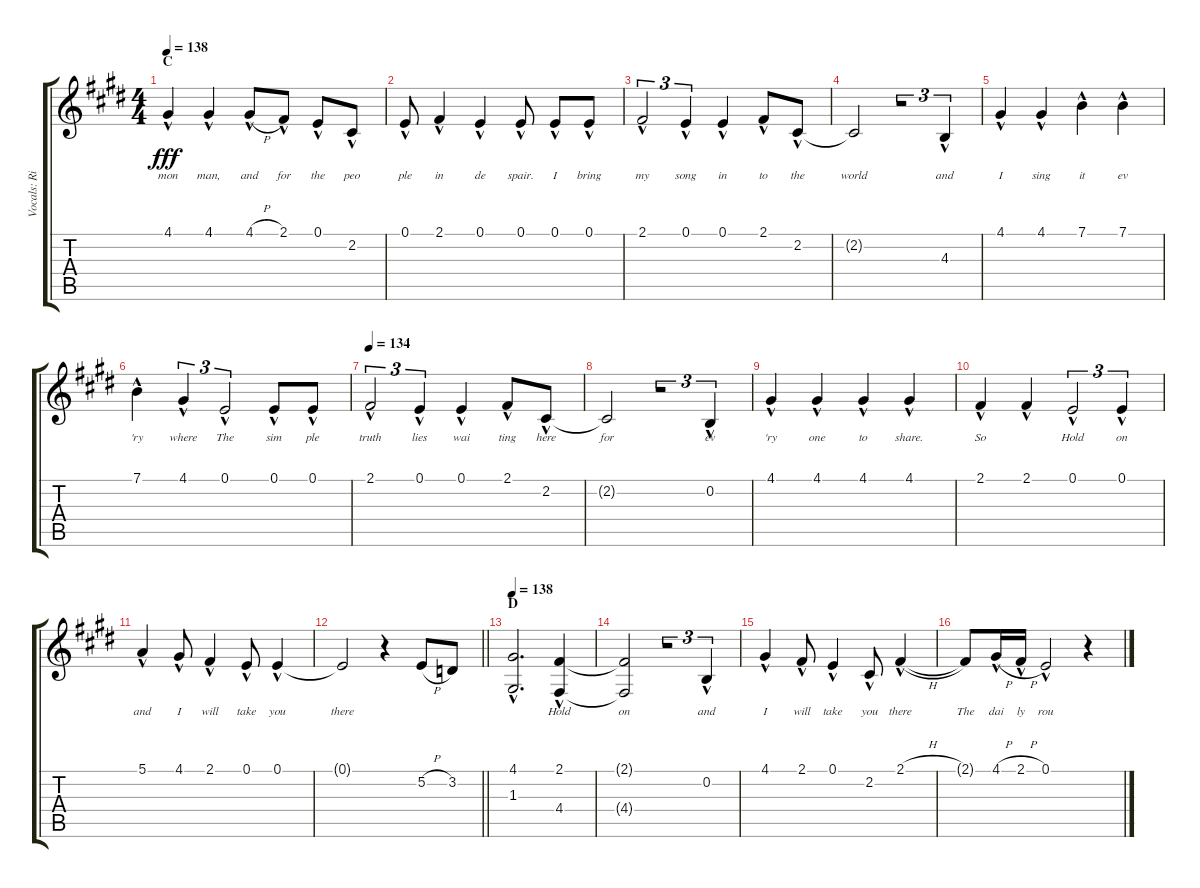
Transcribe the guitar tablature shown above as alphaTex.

\track ("Vocals: Rik" "Vocals: Ri") {instrument lead2sawtooth}
\staff {score tabs}
\tuning (E4 B3 G3 D3 A2 E2) {hide}
\ts (4 4)
\section ("" "C")
\tempo 138
\clef g2
\ks e
4.1{hac}.4{lyrics (0 "mon") lyrics (1 "") lyrics (2 "") lyrics (3 "") lyrics (4 "") dy fff} 4.1{hac}.4{lyrics (0 "man,") lyrics (1 "") lyrics (2 "") lyrics (3 "") lyrics (4 "")} 4.1{h hac}.8{lyrics (0 "and") lyrics (1 "") lyrics (2 "") lyrics (3 "") lyrics (4 "")} 2.1{hac}.8{lyrics (0 "for") lyrics (1 "") lyrics (2 "") lyrics (3 "") lyrics (4 "")} 0.1{hac}.8{lyrics (0 "the") lyrics (1 "") lyrics (2 "") lyrics (3 "") lyrics (4 "")} 2.2{hac}.8{lyrics (0 "peo") lyrics (1 "") lyrics (2 "") lyrics (3 "") lyrics (4 "")} |
0.1{hac}.8{lyrics (0 "ple") lyrics (1 "") lyrics (2 "") lyrics (3 "") lyrics (4 "")} 2.1{hac}.4{lyrics (0 "in") lyrics (1 "") lyrics (2 "") lyrics (3 "") lyrics (4 "")} 0.1{hac}.4{lyrics (0 "de") lyrics (1 "") lyrics (2 "") lyrics (3 "") lyrics (4 "")} 0.1{hac}.8{lyrics (0 "spair.") lyrics (1 "") lyrics (2 "") lyrics (3 "") lyrics (4 "")} 0.1{hac}.8{lyrics (0 "I") lyrics (1 "") lyrics (2 "") lyrics (3 "") lyrics (4 "")} 0.1{hac}.8{lyrics (0 "bring") lyrics (1 "") lyrics (2 "") lyrics (3 "") lyrics (4 "")} |
2.1{hac}.2{tu (3 2) lyrics (0 "my") lyrics (1 "") lyrics (2 "") lyrics (3 "") lyrics (4 "")} 0.1{hac}.4{tu (3 2) lyrics (0 "song") lyrics (1 "") lyrics (2 "") lyrics (3 "") lyrics (4 "")} 0.1{hac}.4{lyrics (0 "in") lyrics (1 "") lyrics (2 "") lyrics (3 "") lyrics (4 "")} 2.1{hac}.8{lyrics (0 "to") lyrics (1 "") lyrics (2 "") lyrics (3 "") lyrics (4 "")} 2.2{hac}.8{lyrics (0 "the") lyrics (1 "") lyrics (2 "") lyrics (3 "") lyrics (4 "")} |
2.2{t}.2{lyrics (0 "world") lyrics (1 "") lyrics (2 "") lyrics (3 "") lyrics (4 "")} r.2{tu (3 2)} 4.3{hac}.4{tu (3 2) lyrics (0 "and") lyrics (1 "") lyrics (2 "") lyrics (3 "") lyrics (4 "")} |
4.1{hac}.4{lyrics (0 "I") lyrics (1 "") lyrics (2 "") lyrics (3 "") lyrics (4 "")} 4.1{hac}.4{lyrics (0 "sing") lyrics (1 "") lyrics (2 "") lyrics (3 "") lyrics (4 "")} 7.1{hac}.4{lyrics (0 "it") lyrics (1 "") lyrics (2 "") lyrics (3 "") lyrics (4 "")} 7.1{hac}.4{lyrics (0 "ev") lyrics (1 "") lyrics (2 "") lyrics (3 "") lyrics (4 "")} |
7.1{hac}.4{lyrics (0 "'ry") lyrics (1 "") lyrics (2 "") lyrics (3 "") lyrics (4 "")} 4.1{hac}.4{tu (3 2) lyrics (0 "where") lyrics (1 "") lyrics (2 "") lyrics (3 "") lyrics (4 "")} 0.1{hac}.2{tu (3 2) lyrics (0 "The") lyrics (1 "") lyrics (2 "") lyrics (3 "") lyrics (4 "")} 0.1{hac}.8{lyrics (0 "sim") lyrics (1 "") lyrics (2 "") lyrics (3 "") lyrics (4 "")} 0.1{hac}.8{lyrics (0 "ple") lyrics (1 "") lyrics (2 "") lyrics (3 "") lyrics (4 "")} |
\tempo 134
2.1{hac}.2{tu (3 2) lyrics (0 "truth") lyrics (1 "") lyrics (2 "") lyrics (3 "") lyrics (4 "")} 0.1{hac}.4{tu (3 2) lyrics (0 "lies") lyrics (1 "") lyrics (2 "") lyrics (3 "") lyrics (4 "")} 0.1{hac}.4{lyrics (0 "wai") lyrics (1 "") lyrics (2 "") lyrics (3 "") lyrics (4 "")} 2.1{hac}.8{lyrics (0 "ting") lyrics (1 "") lyrics (2 "") lyrics (3 "") lyrics (4 "")} 2.2{hac}.8{lyrics (0 "here") lyrics (1 "") lyrics (2 "") lyrics (3 "") lyrics (4 "")} |
2.2{t}.2{lyrics (0 "for") lyrics (1 "") lyrics (2 "") lyrics (3 "") lyrics (4 "")} r.2{tu (3 2)} 0.2{hac}.4{tu (3 2) lyrics (0 "ev") lyrics (1 "") lyrics (2 "") lyrics (3 "") lyrics (4 "")} |
4.1{hac}.4{lyrics (0 "'ry") lyrics (1 "") lyrics (2 "") lyrics (3 "") lyrics (4 "")} 4.1{hac}.4{lyrics (0 "one") lyrics (1 "") lyrics (2 "") lyrics (3 "") lyrics (4 "")} 4.1{hac}.4{lyrics (0 "to") lyrics (1 "") lyrics (2 "") lyrics (3 "") lyrics (4 "")} 4.1{hac}.4{lyrics (0 "share.") lyrics (1 "") lyrics (2 "") lyrics (3 "") lyrics (4 "")} |
2.1{hac}.4{lyrics (0 "So") lyrics (1 "") lyrics (2 "") lyrics (3 "") lyrics (4 "")} 2.1{hac}.4{lyrics (0 "") lyrics (1 "") lyrics (2 "") lyrics (3 "") lyrics (4 "")} 0.1{hac}.2{tu (3 2) lyrics (0 "Hold") lyrics (1 "") lyrics (2 "") lyrics (3 "") lyrics (4 "")} 0.1{hac}.4{tu (3 2) lyrics (0 "on") lyrics (1 "") lyrics (2 "") lyrics (3 "") lyrics (4 "")} |
5.1{hac}.4{lyrics (0 "and") lyrics (1 "") lyrics (2 "") lyrics (3 "") lyrics (4 "")} 4.1{hac}.8{lyrics (0 "I") lyrics (1 "") lyrics (2 "") lyrics (3 "") lyrics (4 "")} 2.1{hac}.4{lyrics (0 "will") lyrics (1 "") lyrics (2 "") lyrics (3 "") lyrics (4 "")} 0.1{hac}.8{lyrics (0 "take") lyrics (1 "") lyrics (2 "") lyrics (3 "") lyrics (4 "")} 0.1{hac}.4{lyrics (0 "you") lyrics (1 "") lyrics (2 "") lyrics (3 "") lyrics (4 "")} |
\barLineRight lightlight
0.1{t}.2{lyrics (0 "there") lyrics (1 "") lyrics (2 "") lyrics (3 "") lyrics (4 "")} r.4 5.2{h}.8{lyrics (0 "") lyrics (1 "") lyrics (2 "") lyrics (3 "") lyrics (4 "")} 3.2.8{lyrics (0 "") lyrics (1 "") lyrics (2 "") lyrics (3 "") lyrics (4 "")} |
\section ("" "D")
\tempo 138
(4.1{hac} 1.3).2{d lyrics (0 "") lyrics (1 "") lyrics (2 "") lyrics (3 "") lyrics (4 "")} (2.1{hac} 4.4).4{lyrics (0 "Hold") lyrics (1 "") lyrics (2 "") lyrics (3 "") lyrics (4 "")} |
(2.1{t} 4.4{t}).2{lyrics (0 "on") lyrics (1 "") lyrics (2 "") lyrics (3 "") lyrics (4 "")} r.2{tu (3 2)} 0.2{hac}.4{tu (3 2) lyrics (0 "and") lyrics (1 "") lyrics (2 "") lyrics (3 "") lyrics (4 "")} |
4.1{hac}.4{lyrics (0 "I") lyrics (1 "") lyrics (2 "") lyrics (3 "") lyrics (4 "")} 2.1{hac}.8{lyrics (0 "will") lyrics (1 "") lyrics (2 "") lyrics (3 "") lyrics (4 "")} 0.1{hac}.4{lyrics (0 "take") lyrics (1 "") lyrics (2 "") lyrics (3 "") lyrics (4 "")} 2.2{hac}.8{lyrics (0 "you") lyrics (1 "") lyrics (2 "") lyrics (3 "") lyrics (4 "")} 2.1{h hac}.4{lyrics (0 "there") lyrics (1 "") lyrics (2 "") lyrics (3 "") lyrics (4 "")} |
2.1{t}.8{lyrics (0 "The") lyrics (1 "") lyrics (2 "") lyrics (3 "") lyrics (4 "")} 4.1{h hac}.16{lyrics (0 "dai") lyrics (1 "") lyrics (2 "") lyrics (3 "") lyrics (4 "")} 2.1{h hac}.16{lyrics (0 "ly") lyrics (1 "") lyrics (2 "") lyrics (3 "") lyrics (4 "")} 0.1{hac}.2{lyrics (0 "rou") lyrics (1 "") lyrics (2 "") lyrics (3 "") lyrics (4 "")} r.4
